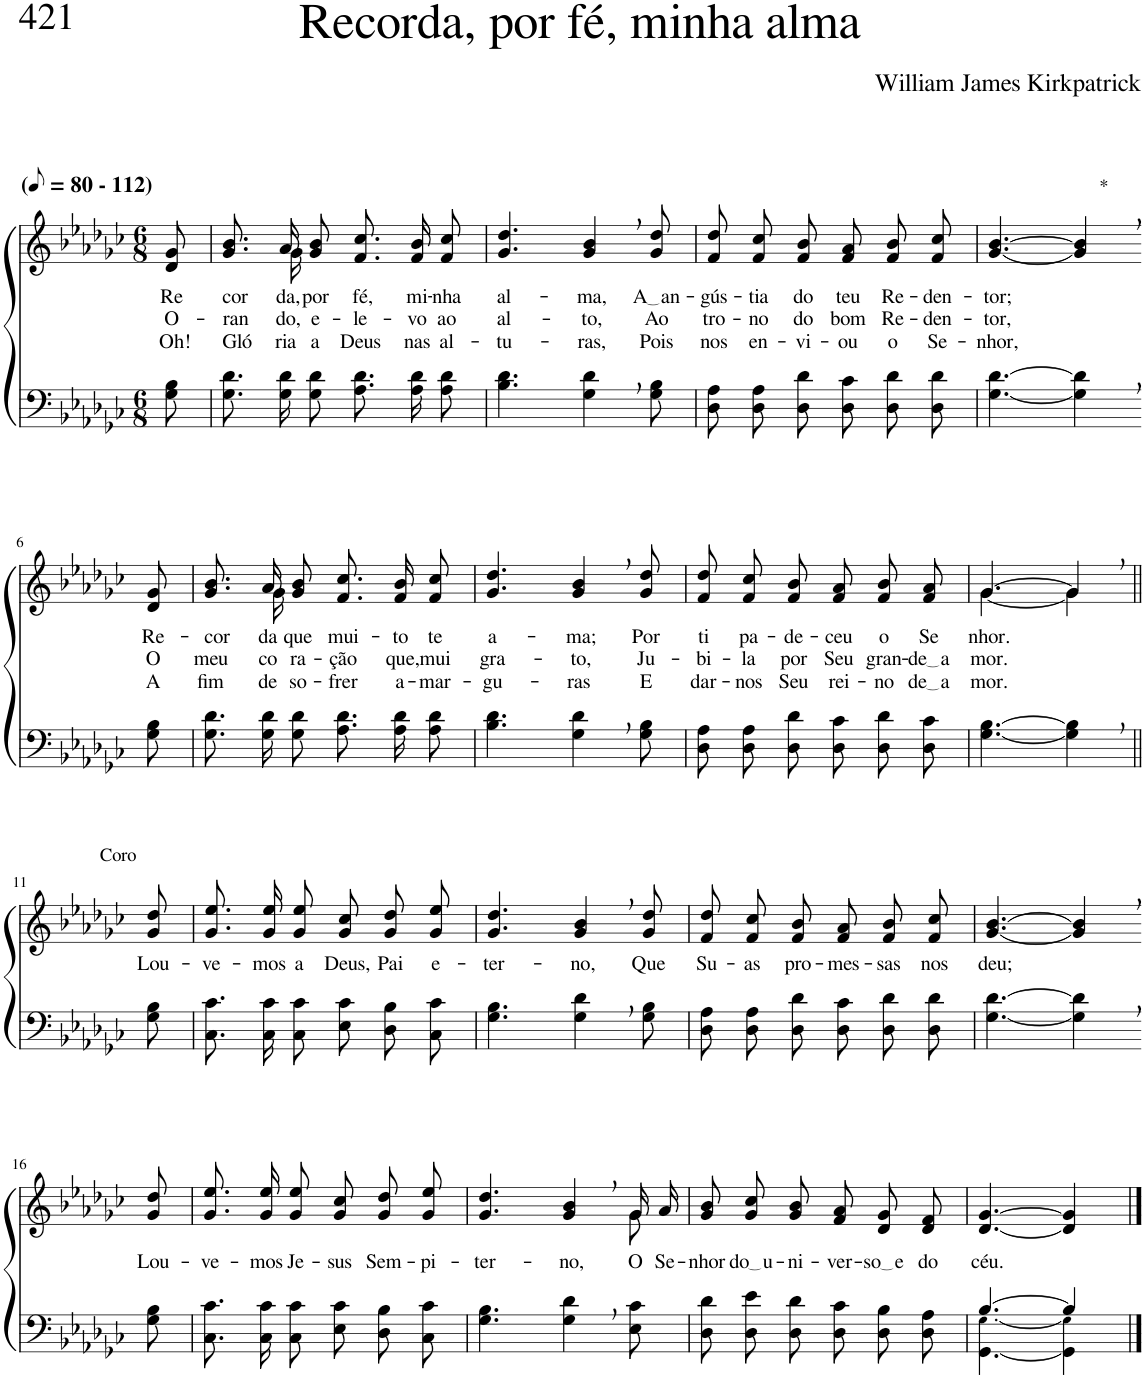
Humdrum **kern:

**kern	**kern	**text	**text	**text
*part2	*part1	*part1	*part1	*part1
*staff2	*staff1	*staff1	*staff1	*staff1
*I"Parte III e IV	*I"Parte I e II	*	*	*
*clefF4	*clefG2	*	*	*
*Trd2c3	*Trd2c3	*	*	*
*k[b-e-a-d-g-c-]	*k[b-e-a-d-g-c-]	*	*	*
*M6/8	*M6/8	*	*	*
*MM40	*MM40	*	*	*
=1	=1	=1	=1	=1
!	!LO:TX:a:B:t=(	!	!	!
!	!LO:TX:a:B:t=- 112)	!	!	!
!	!	!LO:LY:b	!LO:LY:b	!LO:LY:b
8G-\ 8B-\	8d-/ 8g-/	Re	O-	Oh!
=2	=2	=2	=2	=2
!	!	!LO:LY:b	!LO:LY:b	!LO:LY:b
*	*^	*	*	*
8.G-\ 8.d-\L	8.g-/ 8.b-/L	8.ryy	cor-	-ran-	Gló-
!	!	!	!LO:LY:b	!LO:LY:b	!LO:LY:b
16G-\ 16d-\K	16a-/K	16g-\	-da,	-do,	-ria
!	!	!	!LO:LY:b	!LO:LY:b	!LO:LY:b
8G-\ 8d-\J	8g-/ 8b-/J	2ryy	por	e-	a
!	!	!	!LO:LY:b	!LO:LY:b	!LO:LY:b
8.A-\ 8.d-\L	8.f/ 8.cc-/L	.	fé,	-le-	Deus
!	!	!	!LO:LY:b	!LO:LY:b	!LO:LY:b
16A-\ 16d-\K	16f/ 16b-/K	.	mi-	-vo	nas
!	!	!	!LO:LY:b	!LO:LY:b	!LO:LY:b
8A-\ 8d-\J	8f/ 8cc-/J	.	-nha	ao	al-
*	*v	*v	*	*	*
=3	=3	=3	=3	=3
!	!	!LO:LY:b	!LO:LY:b	!LO:LY:b
4.B-\ 4.d-\	4.g-/ 4.dd-/	al-	al-	-tu-
!	!	!LO:LY:b	!LO:LY:b	!LO:LY:b
4G-\, 4d-\,	4g-/, 4b-/,	-ma,	-to,	-ras,
!	!	!LO:LY:b	!LO:LY:b	!LO:LY:b
8G-\ 8B-\	8g-/ 8dd-/	A an	Ao	Pois
=4	=4	=4	=4	=4
!	!	!LO:LY:b	!LO:LY:b	!LO:LY:b
8D-\ 8A-\L	8f/ 8dd-/L	-gús-	tro-	nos
!	!	!LO:LY:b	!LO:LY:b	!LO:LY:b
8D-\ 8A-\	8f/ 8cc-/	-tia	-no	en-
!	!	!LO:LY:b	!LO:LY:b	!LO:LY:b
8D-\ 8d-\J	8f/ 8b-/J	do	do	-vi-
!	!	!LO:LY:b	!LO:LY:b	!LO:LY:b
8D-\ 8c-\L	8f/ 8a-/L	teu	bom	-ou
!	!	!LO:LY:b	!LO:LY:b	!LO:LY:b
8D-\ 8d-\	8f/ 8b-/	Re-	Re-	o
!	!	!LO:LY:b	!LO:LY:b	!LO:LY:b
8D-\ 8d-\J	8f/ 8cc-/J	-den-	-den-	Se-
=5	=5	=5	=5	=5
!	!	!LO:LY:b	!LO:LY:b	!LO:LY:b
[4.G-\ [4.d-\	[4.g-/ [4.b-/	-tor;	-tor,	-nhor,
!	!LO:TX:a:t=*	!	!	!
4G-\], 4d-\],	4g-/], 4b-/],	.	.	.
!!LO:LB:g=z
=6-	=6-	=6-	=6-	=6-
!	!	!LO:LY:b	!LO:LY:b	!LO:LY:b
8G-\ 8B-\	8d-/ 8g-/	Re-	O	A
=7	=7	=7	=7	=7
!	!	!LO:LY:b	!LO:LY:b	!LO:LY:b
*	*^	*	*	*
8.G-\ 8.d-\L	8.g-/ 8.b-/L	8.ryy	-cor-	meu	fim
!	!	!	!LO:LY:b	!LO:LY:b	!LO:LY:b
16G-\ 16d-\K	16a-/K	16g-\	-da	co-	de
!	!	!	!LO:LY:b	!LO:LY:b	!LO:LY:b
8G-\ 8d-\J	8g-/ 8b-/J	2ryy	que	-ra-	so-
!	!	!	!LO:LY:b	!LO:LY:b	!LO:LY:b
8.A-\ 8.d-\L	8.f/ 8.cc-/L	.	mui-	-ção	-frer
!	!	!	!LO:LY:b	!LO:LY:b	!LO:LY:b
16A-\ 16d-\K	16f/ 16b-/K	.	-to	que,	a-
!	!	!	!LO:LY:b	!LO:LY:b	!LO:LY:b
8A-\ 8d-\J	8f/ 8cc-/J	.	te	mui	-mar-
*	*v	*v	*	*	*
=8	=8	=8	=8	=8
!	!	!LO:LY:b	!LO:LY:b	!LO:LY:b
4.B-\ 4.d-\	4.g-/ 4.dd-/	a-	gra-	-gu-
!	!	!LO:LY:b	!LO:LY:b	!LO:LY:b
4G-\, 4d-\,	4g-/, 4b-/,	-ma;	-to,	-ras
!	!	!LO:LY:b	!LO:LY:b	!LO:LY:b
8G-\ 8B-\	8g-/ 8dd-/	Por	Ju-	E
=9	=9	=9	=9	=9
!	!	!LO:LY:b	!LO:LY:b	!LO:LY:b
8D-\ 8A-\L	8f/ 8dd-/L	ti	-bi-	dar-
!	!	!LO:LY:b	!LO:LY:b	!LO:LY:b
8D-\ 8A-\	8f/ 8cc-/	pa-	-la	-nos
!	!	!LO:LY:b	!LO:LY:b	!LO:LY:b
8D-\ 8d-\J	8f/ 8b-/J	-de-	por	Seu
!	!	!LO:LY:b	!LO:LY:b	!LO:LY:b
8D-\ 8c-\L	8f/ 8a-/L	-ceu	Seu	rei-
!	!	!LO:LY:b	!LO:LY:b	!LO:LY:b
8D-\ 8d-\	8f/ 8b-/	o	gran-	-no
!	!	!LO:LY:b	!LO:LY:b	!LO:LY:b
8D-\ 8c-\J	8f/ 8a-/J	Se-	de a	de a
=10	=10	=10	=10	=10
*	*^	*	*	*
!	!	!	!LO:LY:b	!LO:LY:b	!LO:LY:b
[4.G-\ [4.B-\	[4.g-/	[4.g-\	-nhor.	mor.	-mor.
4G-\], 4B-\],	4g-,/]	4g-\]	.	.	.
!!LO:LB:g=z
=11||	=11||	=11||	=11||	=11||	=11||
!	!LO:TX:a:t=Coro	!	!	!	!
!	!	!	!LO:LY:b	!	!
*	*v	*v	*	*	*
8G-\ 8B-\	8g-/ 8dd-/	Lou-	.	.
=12	=12	=12	=12	=12
!	!	!LO:LY:b	!	!
8.C-\ 8.c-\L	8.g-\ 8.ee-\L	-ve-	.	.
!	!	!LO:LY:b	!	!
16C-\ 16c-\K	16g-\ 16ee-\K	-mos	.	.
!	!	!LO:LY:b	!	!
8C-\ 8c-\J	8g-\ 8ee-\J	a	.	.
!	!	!LO:LY:b	!	!
8E-\ 8c-\L	8g-\ 8cc-\L	Deus,	.	.
!	!	!LO:LY:b	!	!
8D-\ 8B-\	8g-\ 8dd-\	Pai	.	.
!	!	!LO:LY:b	!	!
8C-\ 8c-\J	8g-\ 8ee-\J	e-	.	.
=13	=13	=13	=13	=13
!	!	!LO:LY:b	!	!
4.G-\ 4.B-\	4.g-/ 4.dd-/	-ter-	.	.
!	!	!LO:LY:b	!	!
4G-\, 4d-\,	4g-/, 4b-/,	-no,	.	.
!	!	!LO:LY:b	!	!
8G-\ 8B-\	8g-/ 8dd-/	Que	.	.
=14	=14	=14	=14	=14
!	!	!LO:LY:b	!	!
8D-\ 8A-\L	8f/ 8dd-/L	Su-	.	.
!	!	!LO:LY:b	!	!
8D-\ 8A-\	8f/ 8cc-/	-as	.	.
!	!	!LO:LY:b	!	!
8D-\ 8d-\J	8f/ 8b-/J	pro-	.	.
!	!	!LO:LY:b	!	!
8D-\ 8c-\L	8f/ 8a-/L	-mes-	.	.
!	!	!LO:LY:b	!	!
8D-\ 8d-\	8f/ 8b-/	-sas	.	.
!	!	!LO:LY:b	!	!
8D-\ 8d-\J	8f/ 8cc-/J	nos	.	.
=15	=15	=15	=15	=15
!	!	!LO:LY:b	!	!
[4.G-\ [4.d-\	[4.g-/ [4.b-/	deu;	.	.
4G-\], 4d-\],	4g-/], 4b-/],	.	.	.
!!LO:LB:g=z
=16-	=16-	=16-	=16-	=16-
!	!	!LO:LY:b	!	!
8G-\ 8B-\	8g-/ 8dd-/	Lou-	.	.
=17	=17	=17	=17	=17
!	!	!LO:LY:b	!	!
8.C-\ 8.c-\L	8.g-\ 8.ee-\L	-ve-	.	.
!	!	!LO:LY:b	!	!
16C-\ 16c-\K	16g-\ 16ee-\K	-mos	.	.
!	!	!LO:LY:b	!	!
8C-\ 8c-\J	8g-\ 8ee-\J	Je-	.	.
!	!	!LO:LY:b	!	!
8E-\ 8c-\L	8g-\ 8cc-\L	-sus	.	.
!	!	!LO:LY:b	!	!
8D-\ 8B-\	8g-\ 8dd-\	Sem-	.	.
!	!	!LO:LY:b	!	!
8C-\ 8c-\J	8g-\ 8ee-\J	-pi-	.	.
=18	=18	=18	=18	=18
!	!	!LO:LY:b	!	!
*	*^	*	*	*
4.G-\ 4.B-\	4.g-/ 4.dd-/	8ryy	-ter-	.	.
!	!	!	!LO:LY:b	!	!
*	*v	*v	*	*	*
4G-\, 4d-\,	4g-/, 4b-/,	-no,	.	.
*	*^	*	*	*
!	!	!	!LO:LY:b	!	!
8E-\ 8c-\	16g-/LL	8g-\	O	.	.
!	!	!	!LO:LY:b	!	!
.	16a-/JJ	.	Se-	.	.
*	*v	*v	*	*	*
=19	=19	=19	=19	=19
!	!	!LO:LY:b	!	!
8D-\ 8d-\L	8g-/ 8b-/L	-nhor	.	.
!	!	!LO:LY:b	!	!
8D-\ 8e-\	8g-/ 8cc-/	do u	.	.
!	!	!LO:LY:b	!	!
8D-\ 8d-\J	8g-/ 8b-/J	-ni-	.	.
!	!	!LO:LY:b	!	!
8D-\ 8c-\L	8f/ 8a-/L	-ver-	.	.
!	!	!LO:LY:b	!	!
8D-\ 8B-\	8d-/ 8g-/	so e	.	.
!	!	!LO:LY:b	!	!
8D-\ 8A-\J	8d-/ 8f/J	do	.	.
=20	=20	=20	=20	=20
*^	*	*	*	*
!	!	!	!LO:LY:b	!	!
[4.B-/	[4.GG-\ [4.G-!\	[4.d-/ [4.g-/	céu.	.	.
4B-/]	4GG-\] 4G-!\]	4d-/] 4g-/]	.	.	.
*v	*v	*	*	*	*
==	==	==	==	==
*-	*-	*-	*-	*-
